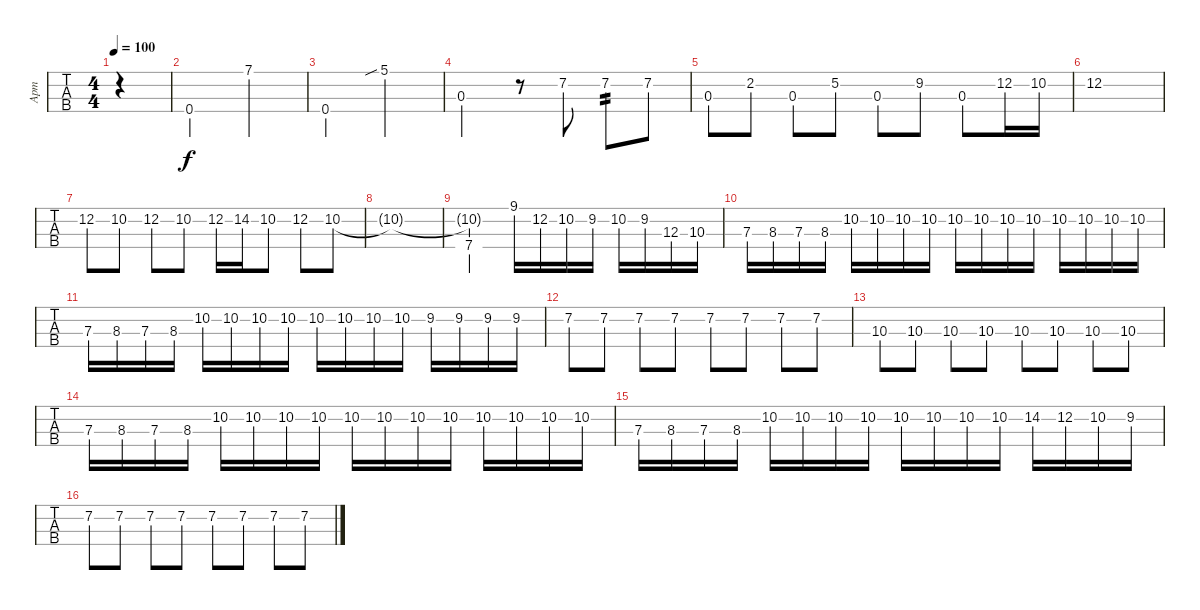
\track ("Арт" "Арт") {instrument electricbassfinger}
\staff {tabs}
\tuning (Gb2 Db2 Ab1 Db1) {hide}
\ts (4 4)
\tempo 100
\clef f4
\ks c
|
0.4.2 7.1.2 |
0.4.2 5.1{sib}.2 |
0.3.2 r.8 7.2.8 7.2.8{tp 2} 7.2.8 |
0.3.8 2.2.8 0.3.8 5.2.8 0.3.8 9.2.8 0.3.8 12.2.16 10.2.16 |
12.2.1 |
12.2.8 10.2.8 12.2.8 10.2.8 12.2.16 14.2.16 10.2.8 12.2.8 10.2.8 |
10.2{t}.1 |
(10.2{t} 7.4).2 9.1.16 12.2.16 10.2.16 9.2.16 10.2.16 9.2.16 12.3.16 10.3.16 |
7.3.16 8.3.16 7.3.16 8.3.16 10.2.16 10.2.16 10.2.16 10.2.16 10.2.16 10.2.16 10.2.16 10.2.16 10.2.16 10.2.16 10.2.16 10.2.16 |
7.3.16 8.3.16 7.3.16 8.3.16 10.2.16 10.2.16 10.2.16 10.2.16 10.2.16 10.2.16 10.2.16 10.2.16 9.2.16 9.2.16 9.2.16 9.2.16 |
7.2.8 7.2.8 7.2.8 7.2.8 7.2.8 7.2.8 7.2.8 7.2.8 |
10.3.8 10.3.8 10.3.8 10.3.8 10.3.8 10.3.8 10.3.8 10.3.8 |
7.3.16 8.3.16 7.3.16 8.3.16 10.2.16 10.2.16 10.2.16 10.2.16 10.2.16 10.2.16 10.2.16 10.2.16 10.2.16 10.2.16 10.2.16 10.2.16 |
7.3.16 8.3.16 7.3.16 8.3.16 10.2.16 10.2.16 10.2.16 10.2.16 10.2.16 10.2.16 10.2.16 10.2.16 14.2.16 12.2.16 10.2.16 9.2.16 |
7.2.8 7.2.8 7.2.8 7.2.8 7.2.8 7.2.8 7.2.8 7.2.8
